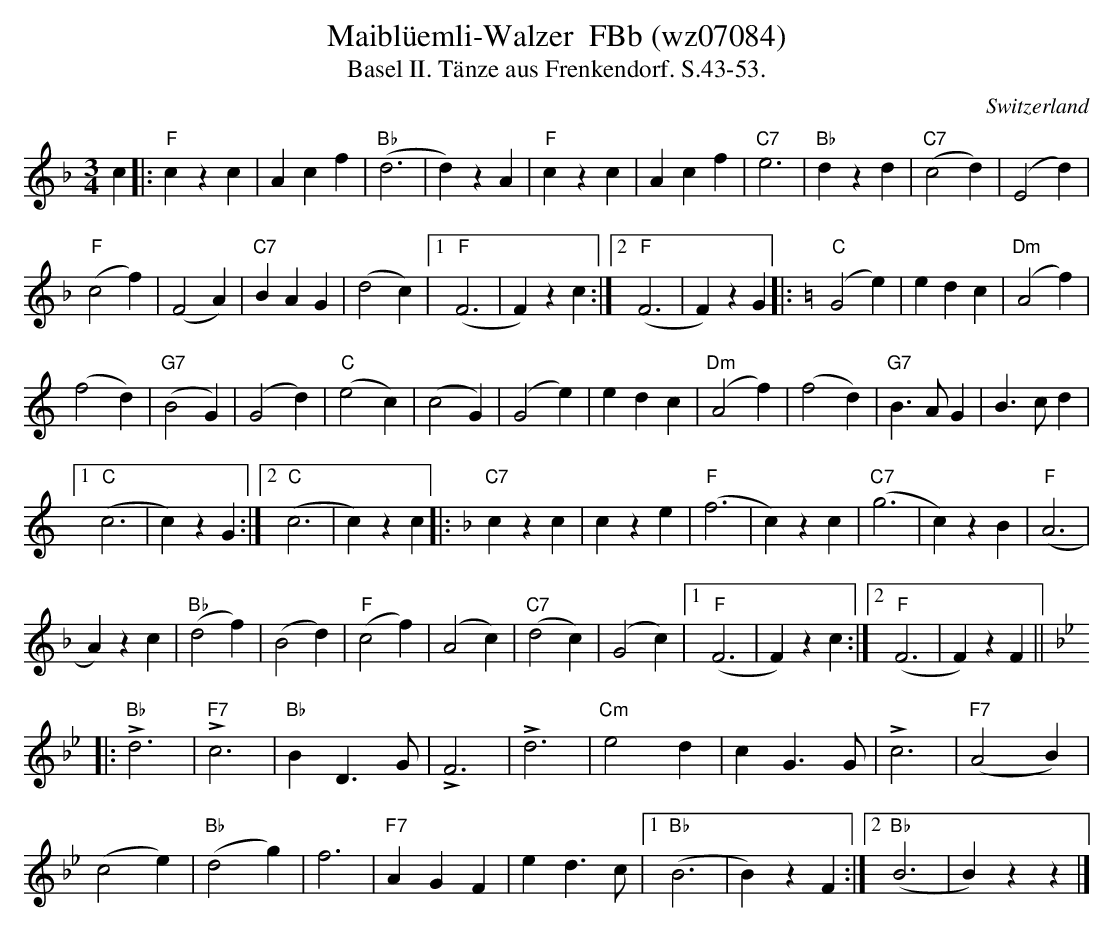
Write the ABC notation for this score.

X:1
T:Maiblüemli-Walzer  FBb (wz07084)
T: Basel II. Tänze aus Frenkendorf. S.43-53.
M:3/4
L:1/4
O:Switzerland
K:F major
c |: "F"czc | Acf | ("Bb"d3 | d)zA | "F"czc | Acf | "C7"e3 | "Bb"dzd | ("C7"c2d)  | (E2d) |
("F"c2f) | (F2A) | "C7"BAG | (d2c) |1 ("F"F3 | F)zc :|2 ("F"F3 | F)zG |: [K:C] ("C"G2e) | edc | ("Dm"A2f) |
(f2d) | ("G7"B2G)  | (G2d) | ("C"e2c) | (c2G) | (G2e) | edc | ("Dm"A2f) | (f2d) | "G7"B>AG | B>cd |1
("C"c3 | c)zG :|2 ("C"c3 | c) zc |: [K:F] "C7"czc | cze | ("F"f3 | c)zc | ("C7"g3 | c)zB | ("F"A3 |
A)zc | ("Bb"d2f) | (B2d)  | ("F"c2f)  | (A2c) | ("C7"d2c) | (G2c) |1 ("F"F3 | F)zc :|2 ("F"F3 | F)zF || [K:Bb]
|: !>!"Bb"d3 | !>!"F7"c3 | "Bb"BD>G | !>!F3 | !>!d3 | "Cm"e2d | cG>G | !>!c3 | ("F7"A2B)  |
(c2e) | ("Bb"d2g) | f3 | "F7"AGF | ed>c |1 ("Bb"B3 | B)zF :|2 ("Bb"B3 | B)zz |]
